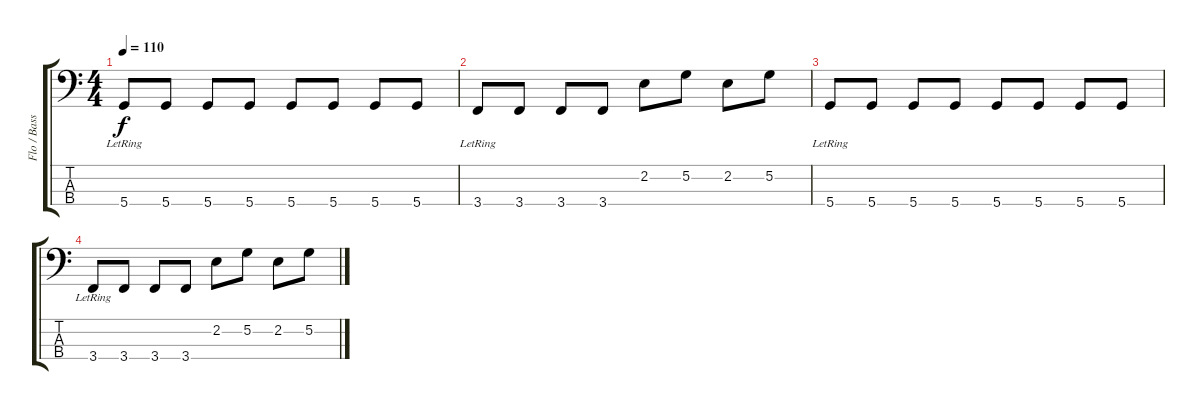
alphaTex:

\track ("Flo / Bass" "Flo / Bass") {instrument electricbassfinger}
\staff {score tabs}
\tuning (G2 D2 A1 D1) {hide}
\ts (4 4)
\tempo 110
\clef f4
\ks c
5.4{lr}.8{dy f} 5.4.8 5.4.8 5.4.8 5.4.8 5.4.8 5.4.8 5.4.8 |
3.4{lr}.8 3.4.8 3.4.8 3.4.8 2.2.8 5.2.8 2.2.8 5.2.8 |
5.4{lr}.8 5.4.8 5.4.8 5.4.8 5.4.8 5.4.8 5.4.8 5.4.8 |
3.4{lr}.8 3.4.8 3.4.8 3.4.8 2.2.8 5.2.8 2.2.8 5.2.8
